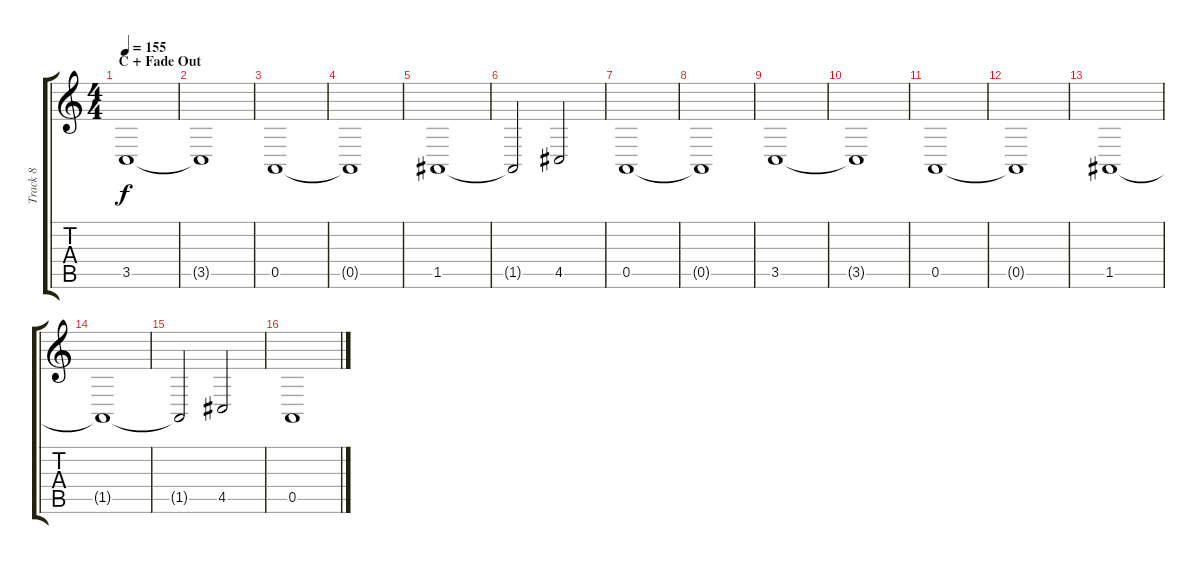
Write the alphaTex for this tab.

\track ("Track 8" "Track 8") {instrument drawbarorgan}
\staff {score tabs}
\tuning (E4 B3 G3 D3 A2 E2) {hide}
\ts (4 4)
\section ("" "C + Fade Out")
\tempo 155
\clef g2
\ks c
3.5.1{dy f} |
3.5{t}.1 |
0.5.1 |
0.5{t}.1 |
1.5.1 |
1.5{t}.2 4.5.2 |
0.5.1 |
0.5{t}.1 |
3.5.1 |
3.5{t}.1 |
0.5.1 |
0.5{t}.1 |
1.5.1 |
1.5{t}.1 |
1.5{t}.2 4.5.2 |
0.5.1
